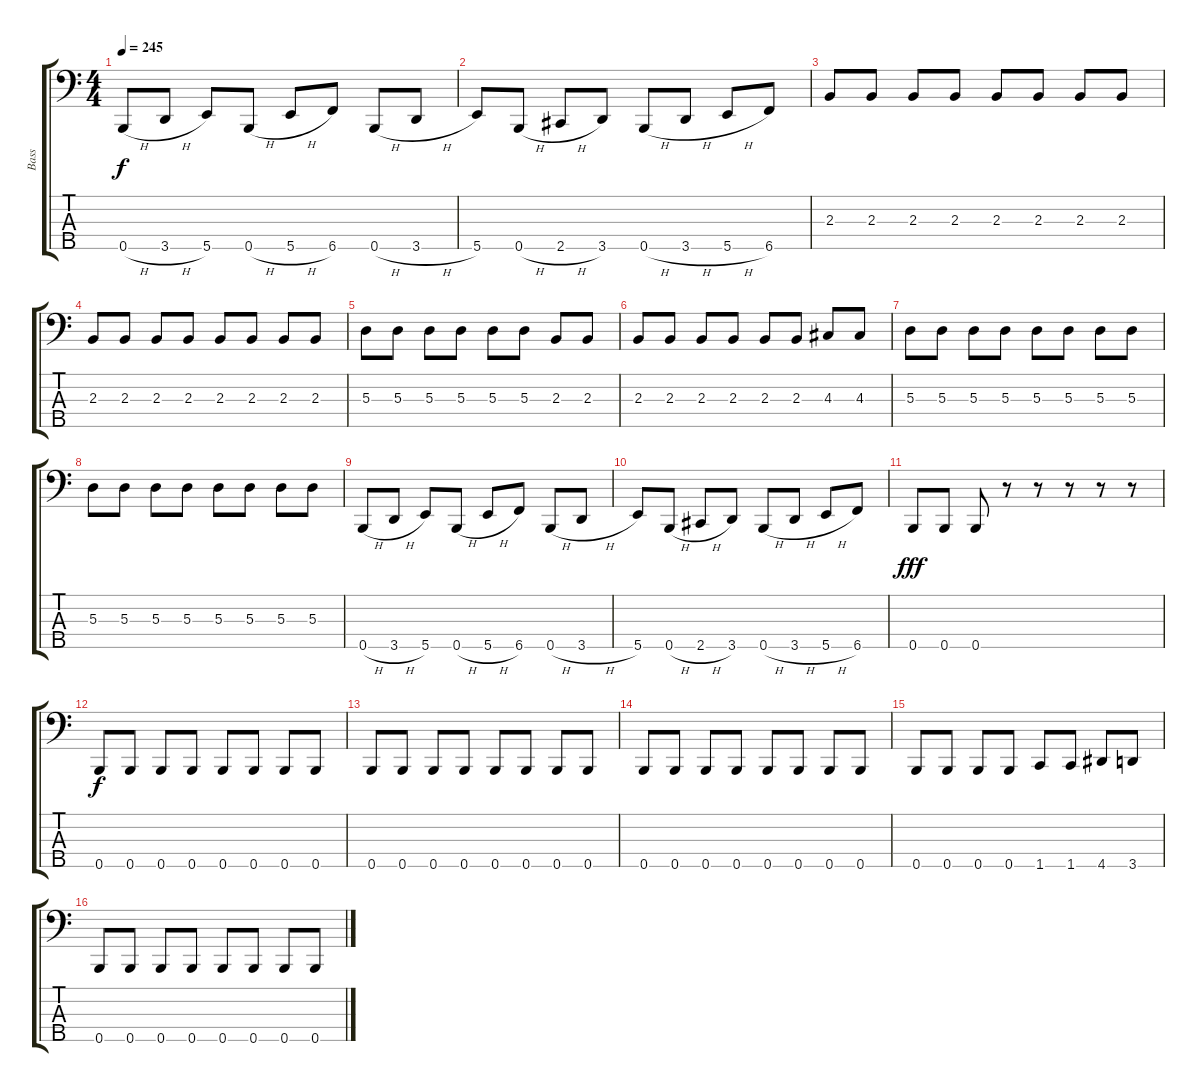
\track ("Bass" "Bass") {instrument electricbasspick}
\staff {score tabs}
\tuning (G2 D2 A1 E1 B0) {hide}
\ts (4 4)
\tempo 245
\clef f4
\ks c
0.5{h}.8{dy f} 3.5{h}.8 5.5.8 0.5{h}.8 5.5{h}.8 6.5.8 0.5{h}.8 3.5{h}.8 |
5.5.8 0.5{h}.8 2.5{h}.8 3.5.8 0.5{h}.8 3.5{h}.8 5.5{h}.8 6.5.8 |
2.3.8 2.3.8 2.3.8 2.3.8 2.3.8 2.3.8 2.3.8 2.3.8 |
2.3.8 2.3.8 2.3.8 2.3.8 2.3.8 2.3.8 2.3.8 2.3.8 |
5.3.8 5.3.8 5.3.8 5.3.8 5.3.8 5.3.8 2.3.8 2.3.8 |
2.3.8 2.3.8 2.3.8 2.3.8 2.3.8 2.3.8 4.3.8 4.3.8 |
5.3.8 5.3.8 5.3.8 5.3.8 5.3.8 5.3.8 5.3.8 5.3.8 |
5.3.8 5.3.8 5.3.8 5.3.8 5.3.8 5.3.8 5.3.8 5.3.8 |
0.5{h}.8 3.5{h}.8 5.5.8 0.5{h}.8 5.5{h}.8 6.5.8 0.5{h}.8 3.5{h}.8 |
5.5.8 0.5{h}.8 2.5{h}.8 3.5.8 0.5{h}.8 3.5{h}.8 5.5{h}.8 6.5.8 |
0.5.8{dy fff} 0.5.8 0.5.8 r.8 r.8 r.8 r.8 r.8 |
0.5.8{dy f} 0.5.8 0.5.8 0.5.8 0.5.8 0.5.8 0.5.8 0.5.8 |
0.5.8 0.5.8 0.5.8 0.5.8 0.5.8 0.5.8 0.5.8 0.5.8 |
0.5.8 0.5.8 0.5.8 0.5.8 0.5.8 0.5.8 0.5.8 0.5.8 |
0.5.8 0.5.8 0.5.8 0.5.8 1.5.8 1.5.8 4.5.8 3.5.8 |
0.5.8 0.5.8 0.5.8 0.5.8 0.5.8 0.5.8 0.5.8 0.5.8
